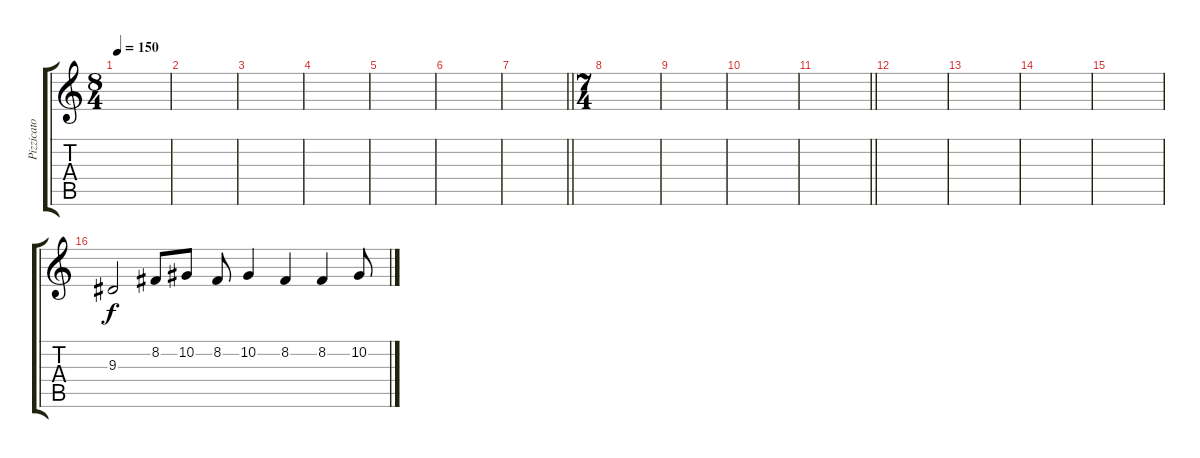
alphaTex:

\track ("Pizzicato Strings" "Pizzicato ") {instrument pizzicatostrings}
\staff {score tabs}
\tuning (Eb4 Bb3 Gb3 Db3 Ab2 Eb2) {hide}
\ts (8 4)
\section ("" "")
\tempo 150
\clef g2
\ks c
|
|
|
|
|
|
\barLineRight lightlight
|
\ts (7 4)
\section ("" "")
|
|
|
\barLineRight lightlight
|
\section ("" "")
|
|
|
|
9.3.2{volume 13 instrument pizzicatostrings} 8.2.8 10.2.8 8.2.8 10.2.4 8.2.4 8.2.4 10.2.8
